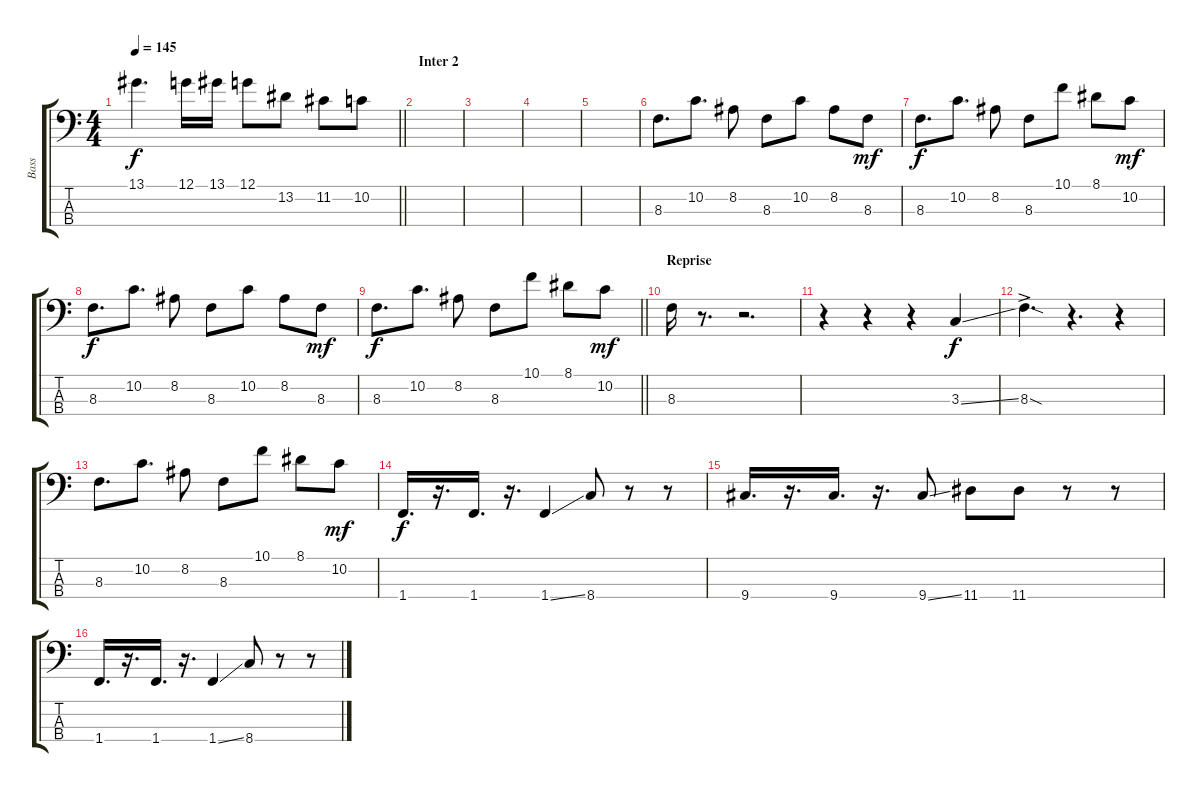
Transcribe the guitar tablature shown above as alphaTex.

\track ("Bass" "Bass") {instrument electricbassfinger}
\staff {score tabs}
\tuning (G2 D2 A1 E1) {hide}
\ts (4 4)
\tempo 145
\clef f4
\barLineRight lightlight
\ks c
13.1{t}.4{d dy f} 12.1.16 13.1.16 12.1.8 13.2.8 11.2.8 10.2.8 |
\section ("" "Inter 2")
|
|
|
|
8.3.8{d} 10.2.8{d} 8.2.8 8.3.8 10.2.8 8.2.8 8.3.8{dy mf} |
8.3.8{d dy f} 10.2.8{d} 8.2.8 8.3.8 10.1.8 8.1.8 10.2.8{dy mf} |
8.3.8{d dy f} 10.2.8{d} 8.2.8 8.3.8 10.2.8 8.2.8 8.3.8{dy mf} |
\barLineRight lightlight
8.3.8{d dy f} 10.2.8{d} 8.2.8 8.3.8 10.1.8 8.1.8 10.2.8{dy mf} |
\section ("" "Reprise")
8.3.16 r.8{d} r.2{d} |
r.4 r.4 r.4 3.3{ss}.4{dy f} |
8.3{sod ac}.4{d} r.4{d} r.4 |
8.3.8{d} 10.2.8{d} 8.2.8 8.3.8 10.1.8 8.1.8 10.2.8{dy mf} |
1.4.16{d dy f} r.16{d} 1.4.16{d} r.16{d} 1.4{ss}.4 8.4.8 r.8 r.8 |
9.4.16{d} r.16{d} 9.4.16{d} r.16{d} 9.4{ss}.8 11.4.8 11.4.8 r.8 r.8 |
1.4.16{d} r.16{d} 1.4.16{d} r.16{d} 1.4{ss}.4 8.4.8 r.8 r.8
